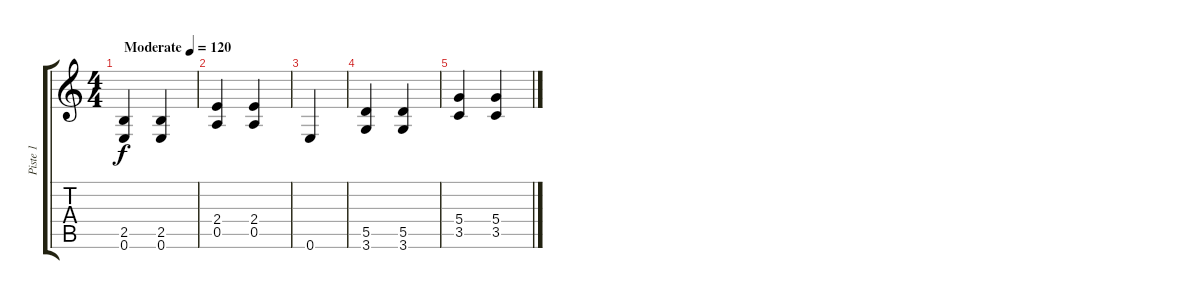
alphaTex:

\track ("Piste 1" "Piste 1") {instrument acousticguitarsteel}
\staff {score tabs}
\tuning (E4 B3 G3 D3 A2 E2) {hide}
\ts (4 4)
\tempo (120 "Moderate")
\clef g2
\ks c
(2.5 0.6).4{dy f instrument acousticguitarsteel} (2.5 0.6).4 |
(2.4 0.5).4 (2.4 0.5).4 |
0.6.4 |
(5.5 3.6).4 (5.5 3.6).4 |
(5.4 3.5).4 (5.4 3.5).4
